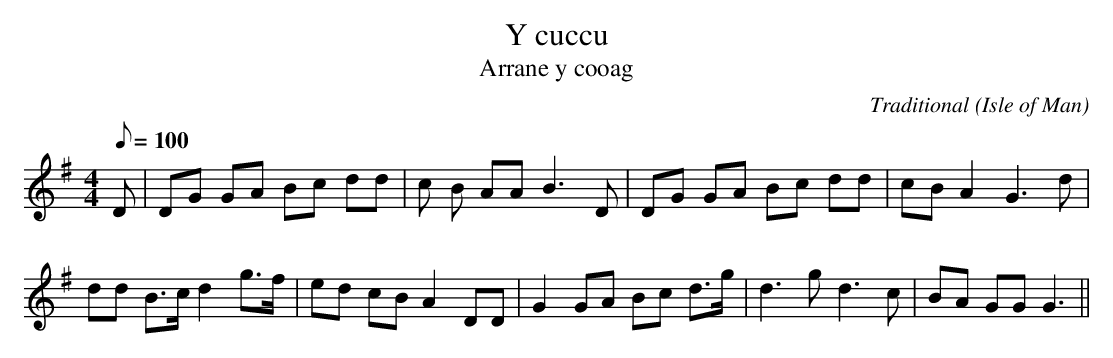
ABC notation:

X:1
T:Y cuccu
T:Arrane y cooag
C:Traditional
O:Isle of Man
M:4/4
L:1/8
Q:100
K:G
D|DG GA Bc dd|c B AA B3 D|DG GA Bc dd|cB A2 G3 d|
dd B>c d2 g>f|ed cB A2 DD|G2 GA Bc d>g|d3 g d3 c|BA GG G3||
